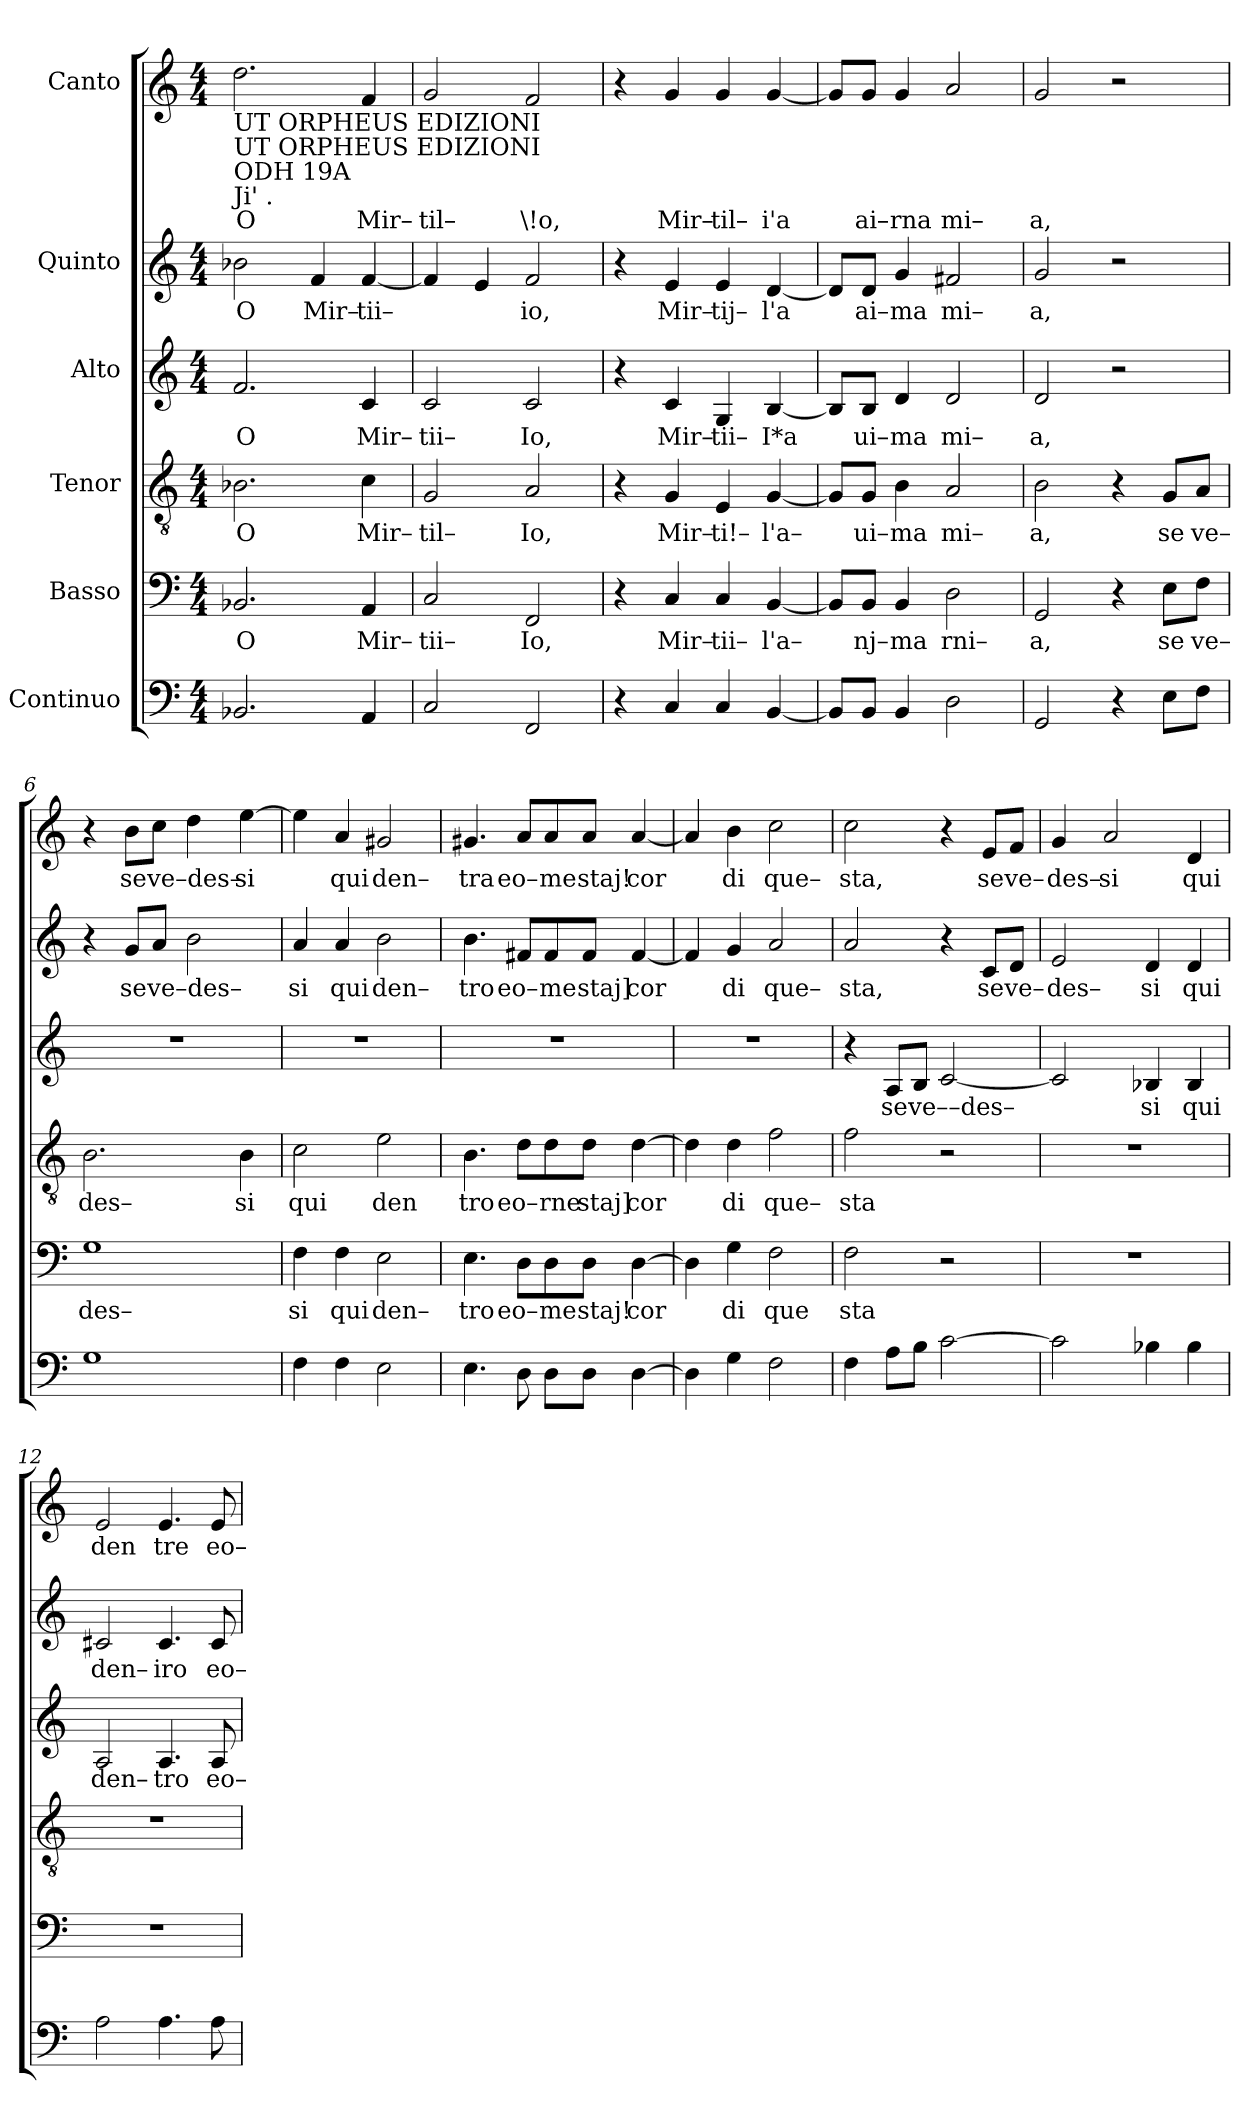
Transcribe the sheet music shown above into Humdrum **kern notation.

**kern	**kern	**text	**kern	**text	**kern	**text	**kern	**text	**kern	**text
*part6	*part5	*part5	*part4	*part4	*part3	*part3	*part2	*part2	*part1	*part1
*staff6	*staff5	*staff5	*staff4	*staff4	*staff3	*staff3	*staff2	*staff2	*staff1	*staff1
*I"Continuo	*I"Basso	*	*I"Tenor	*	*I"Alto	*	*I"Quinto	*	*I"Canto	*
*clefF4	*clefF4	*	*clefGv2	*	*clefG2	*	*clefG2	*	*clefG2	*
*k[]	*k[]	*	*k[]	*	*k[]	*	*k[]	*	*k[]	*
*M4/4	*M4/4	*	*M4/4	*	*M4/4	*	*M4/4	*	*M4/4	*
*MM120	*MM120	*	*MM120	*	*MM120	*	*MM120	*	*MM120	*
=1	=1	=1	=1	=1	=1	=1	=1	=1	=1	=1
!	!	!	!	!	!	!	!	!	!LO:TX:b:t=UT ORPHEUS EDIZIONI	!
!	!	!	!	!	!	!	!	!	!LO:TX:b:t=UT ORPHEUS EDIZIONI	!
!	!	!	!	!	!	!	!	!	!LO:TX:b:t=ODH 19A	!
!	!	!	!	!	!	!	!	!	!LO:TX:b:t=Ji' .	!
!	!	!LO:LY:b	!	!LO:LY:b	!	!LO:LY:b	!	!LO:LY:b	!	!LO:LY:b
2.BB-X/	2.BB-X/	O	2.B-X\	O	2.f/	O	2b-X\	O	2.dd\	O
!	!	!	!	!	!	!	!	!LO:LY:b	!	!
.	.	.	.	.	.	.	4f/	Mir–	.	.
!	!	!LO:LY:b	!	!LO:LY:b	!	!LO:LY:b	!	!LO:LY:b	!	!LO:LY:b
4AA/	4AA/	Mir–	4c\	Mir–	4c/	Mir–	[4f/	tii–	4f/	Mir–
=2	=2	=2	=2	=2	=2	=2	=2	=2	=2	=2
!	!	!LO:LY:b	!	!LO:LY:b	!	!LO:LY:b	!	!	!	!LO:LY:b
2C/	2C/	tii–	2G/	til–	2c/	tii–	4f/]	.	2g/	til–
.	.	.	.	.	.	.	4e/	.	.	.
!	!	!LO:LY:b	!	!LO:LY:b	!	!LO:LY:b	!	!LO:LY:b	!	!LO:LY:b
2FF/	2FF/	Io,	2A/	Io,	2c/	Io,	2f/	io,	2f/	\!o,
=3	=3	=3	=3	=3	=3	=3	=3	=3	=3	=3
4r	4r	.	4r	.	4r	.	4r	.	4r	.
!	!	!LO:LY:b	!	!LO:LY:b	!	!LO:LY:b	!	!LO:LY:b	!	!LO:LY:b
4C/	4C/	Mir–	4G/	Mir–	4c/	Mir–	4e/	Mir–	4g/	Mir–
!	!	!LO:LY:b	!	!LO:LY:b	!	!LO:LY:b	!	!LO:LY:b	!	!LO:LY:b
4C/	4C/	tii–	4E/	ti!–	4G/	tii–	4e/	tij–	4g/	til–
!	!	!LO:LY:b	!	!LO:LY:b	!	!LO:LY:b	!	!LO:LY:b	!	!LO:LY:b
[4BB/	[4BB/	l'a–	[4G/	l'a–	[4B/	I*a	[4d/	l'a	[4g/	i'a
=4	=4	=4	=4	=4	=4	=4	=4	=4	=4	=4
8BB/L]	8BB/L]	.	8G/L]	.	8B/L]	.	8d/L]	.	8g/L]	.
!	!	!LO:LY:b	!	!LO:LY:b	!	!LO:LY:b	!	!LO:LY:b	!	!LO:LY:b
8BB/J	8BB/J	nj–	8G/J	ui–	8B/J	ui–	8d/J	ai–	8g/J	ai–
!	!	!LO:LY:b	!	!LO:LY:b	!	!LO:LY:b	!	!LO:LY:b	!	!LO:LY:b
4BB/	4BB/	ma	4B\	ma	4d/	ma	4g/	ma	4g/	rna
!	!	!LO:LY:b	!	!LO:LY:b	!	!LO:LY:b	!	!LO:LY:b	!	!LO:LY:b
2D\	2D\	rni–	2A/	mi–	2d/	mi–	2f#X/	mi–	2a/	mi–
=5	=5	=5	=5	=5	=5	=5	=5	=5	=5	=5
!	!	!LO:LY:b	!	!LO:LY:b	!	!LO:LY:b	!	!LO:LY:b	!	!LO:LY:b
2GG/	2GG/	a,	2B\	a,	2d/	a,	2g/	a,	2g/	a,
4r	4r	.	4r	.	2r	.	2r	.	2r	.
!	!	!LO:LY:b	!	!LO:LY:b	!	!	!	!	!	!
8E\L	8E\L	se	8G/L	se	.	.	.	.	.	.
!	!	!LO:LY:b	!	!LO:LY:b	!	!	!	!	!	!
8F\J	8F\J	ve–	8A/J	ve–	.	.	.	.	.	.
=6	=6	=6	=6	=6	=6	=6	=6	=6	=6	=6
!	!	!LO:LY:b	!	!LO:LY:b	!	!	!	!	!	!
1G	1G	des–	2.B\	des–	1r	.	4r	.	4r	.
!	!	!	!	!	!	!	!	!LO:LY:b	!	!LO:LY:b
.	.	.	.	.	.	.	8g/L	se	8b\L	se
!	!	!	!	!	!	!	!	!LO:LY:b	!	!LO:LY:b
.	.	.	.	.	.	.	8a/J	ve–des–	8cc\J	ve–des–
.	.	.	.	.	.	.	2b\	.	4dd\	.
!	!	!	!	!LO:LY:b	!	!	!	!	!	!LO:LY:b
.	.	.	4B\	si	.	.	.	.	[4ee\	si
=7	=7	=7	=7	=7	=7	=7	=7	=7	=7	=7
!	!	!LO:LY:b	!	!LO:LY:b	!	!	!	!LO:LY:b	!	!
4F\	4F\	si	2c\	qui	1r	.	4a/	si	4ee\]	.
!	!	!LO:LY:b	!	!	!	!	!	!LO:LY:b	!	!LO:LY:b
4F\	4F\	qui	.	.	.	.	4a/	qui	4a/	qui
!	!	!LO:LY:b	!	!LO:LY:b	!	!	!	!LO:LY:b	!	!LO:LY:b
2E\	2E\	den–	2e\	den	.	.	2b\	den–	2g#X/	den–
=8	=8	=8	=8	=8	=8	=8	=8	=8	=8	=8
!	!	!LO:LY:b	!	!LO:LY:b	!	!	!	!LO:LY:b	!	!LO:LY:b
4.E\	4.E\	tro	4.B\	tro	1r	.	4.b\	tro	4.g#X/	tra
!	!	!LO:LY:b	!	!LO:LY:b	!	!	!	!LO:LY:b	!	!LO:LY:b
8D\	8D\L	eo–	8d\L	eo–	.	.	8f#X/L	eo–	8a/L	eo–
!	!	!LO:LY:b	!	!LO:LY:b	!	!	!	!LO:LY:b	!	!LO:LY:b
8D\L	8D\	me	8d\	rne	.	.	8f#/	me	8a/	me
!	!	!LO:LY:b	!	!LO:LY:b	!	!	!	!LO:LY:b	!	!LO:LY:b
8D\J	8D\J	staj!	8d\J	staj]	.	.	8f#/J	staj]	8a/J	staj!
!	!	!LO:LY:b	!	!LO:LY:b	!	!	!	!LO:LY:b	!	!LO:LY:b
[4D\	[4D\	cor	[4d\	cor	.	.	[4f#/	cor	[4a/	cor
=9	=9	=9	=9	=9	=9	=9	=9	=9	=9	=9
4D\]	4D\]	.	4d\]	.	1r	.	4f#/]	.	4a/]	.
!	!	!LO:LY:b	!	!LO:LY:b	!	!	!	!LO:LY:b	!	!LO:LY:b
4G\	4G\	di	4d\	di	.	.	4g/	di	4b\	di
!	!	!LO:LY:b	!	!LO:LY:b	!	!	!	!LO:LY:b	!	!LO:LY:b
2F\	2F\	que	2f\	que–	.	.	2a/	que–	2cc\	que–
=10	=10	=10	=10	=10	=10	=10	=10	=10	=10	=10
!	!	!LO:LY:b	!	!LO:LY:b	!	!	!	!LO:LY:b	!	!LO:LY:b
4F\	2F\	sta	2f\	sta	4r	.	2a/	sta,	2cc\	sta,
!	!	!	!	!	!	!LO:LY:b	!	!	!	!
8A\L	.	.	.	.	8A/L	se	.	.	.	.
!	!	!	!	!	!	!LO:LY:b	!	!	!	!
8B\J	.	.	.	.	8B/J	ve––des–	.	.	.	.
[2c\	2r	.	2r	.	[2c/	.	4r	.	4r	.
!	!	!	!	!	!	!	!	!LO:LY:b	!	!LO:LY:b
.	.	.	.	.	.	.	8c/L	se	8e/L	se
!	!	!	!	!	!	!	!	!LO:LY:b	!	!LO:LY:b
.	.	.	.	.	.	.	8d/J	ve–	8f/J	ve–
=11	=11	=11	=11	=11	=11	=11	=11	=11	=11	=11
!	!	!	!	!	!	!	!	!LO:LY:b	!	!LO:LY:b
2c\]	1r	.	1r	.	2c/]	.	2e/	des–	4g/	des–
!	!	!	!	!	!	!	!	!	!	!LO:LY:b
.	.	.	.	.	.	.	.	.	2a/	si
!	!	!	!	!	!	!LO:LY:b	!	!LO:LY:b	!	!
4B-X\	.	.	.	.	4B-X/	si	4d/	si	.	.
!	!	!	!	!	!	!LO:LY:b	!	!LO:LY:b	!	!LO:LY:b
4B-\	.	.	.	.	4B-/	qui	4d/	qui	4d/	qui
=12	=12	=12	=12	=12	=12	=12	=12	=12	=12	=12
!	!	!	!	!	!	!LO:LY:b	!	!LO:LY:b	!	!LO:LY:b
2A\	1r	.	1r	.	2A/	den–	2c#X/	den–	2e/	den
!	!	!	!	!	!	!LO:LY:b	!	!LO:LY:b	!	!LO:LY:b
4.A\	.	.	.	.	4.A/	tro	4.c#/	iro	4.e/	tre
!	!	!	!	!	!	!LO:LY:b	!	!LO:LY:b	!	!LO:LY:b
8A\	.	.	.	.	8A/	eo–	8c#/	eo–	8e/	eo–
=	=	=	=	=	=	=	=	=	=	=
*-	*-	*-	*-	*-	*-	*-	*-	*-	*-	*-
